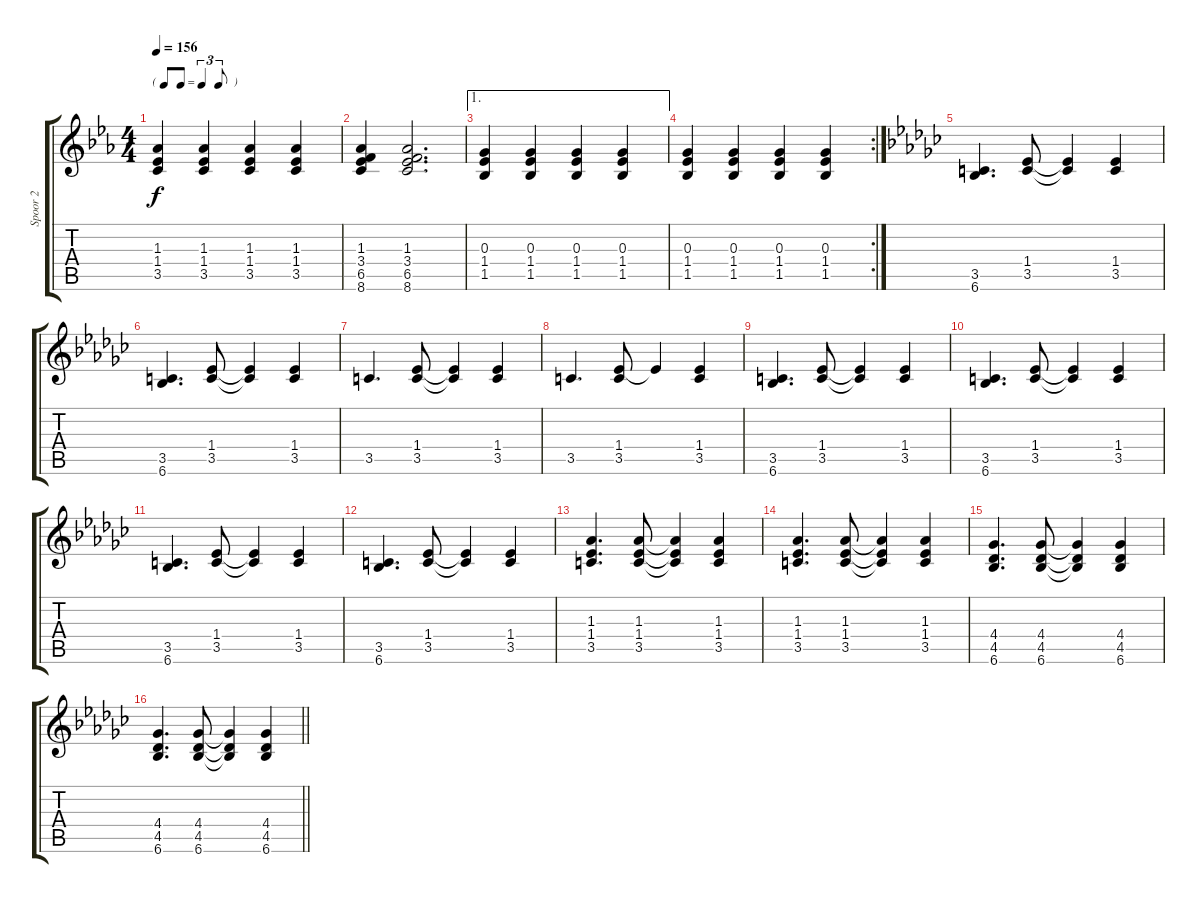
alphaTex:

\track ("Spoor 2" "Spoor 2") {instrument acousticguitarsteel}
\staff {score tabs}
\tuning (E4 B3 G3 D3 A2 E2) {hide}
\ts (4 4)
\tf triplet8th
\tempo 156
\clef g2
\ks eb
(1.3 1.4 3.5).4{dy f} (1.3 1.4 3.5).4 (1.3 1.4 3.5).4 (1.3 1.4 3.5).4 |
(1.3 3.4 6.5 8.6).4 (1.3 3.4 6.5 8.6).2{d} |
\ae 1
(0.3 1.4 1.5).4 (0.3 1.4 1.5).4 (0.3 1.4 1.5).4 (0.3 1.4 1.5).4 |
\rc 2
(0.3 1.4 1.5).4 (0.3 1.4 1.5).4 (0.3 1.4 1.5).4 (0.3 1.4 1.5).4 |
\ks gb
(3.5 6.6).4{d} (1.4 3.5).8 (1.4{t} 3.5{t}).4 (1.4 3.5).4 |
(3.5 6.6).4{d} (1.4 3.5).8 (1.4{t} 3.5{t}).4 (1.4 3.5).4 |
3.5.4{d} (1.4 3.5).8 (1.4{t} 3.5{t}).4 (1.4 3.5).4 |
3.5.4{d} (1.4 3.5).8 1.4{t}.4 (1.4 3.5).4 |
(3.5 6.6).4{d} (1.4 3.5).8 (1.4{t} 3.5{t}).4 (1.4 3.5).4 |
(3.5 6.6).4{d} (1.4 3.5).8 (1.4{t} 3.5{t}).4 (1.4 3.5).4 |
(3.5 6.6).4{d} (1.4 3.5).8 (1.4{t} 3.5{t}).4 (1.4 3.5).4 |
(3.5 6.6).4{d} (1.4 3.5).8 (1.4{t} 3.5{t}).4 (1.4 3.5).4 |
(1.3 1.4 3.5).4{d} (1.3 1.4 3.5).8 (1.3{t} 1.4{t} 3.5{t}).4 (1.3 1.4 3.5).4 |
(1.3 1.4 3.5).4{d} (1.3 1.4 3.5).8 (1.3{t} 1.4{t} 3.5{t}).4 (1.3 1.4 3.5).4 |
(4.4 4.5 6.6).4{d} (4.4 4.5 6.6).8 (4.4{t} 4.5{t} 6.6{t}).4 (4.4 4.5 6.6).4 |
\barLineRight lightlight
(4.4 4.5 6.6).4{d} (4.4 4.5 6.6).8 (4.4{t} 4.5{t} 6.6{t}).4 (4.4 4.5 6.6).4
